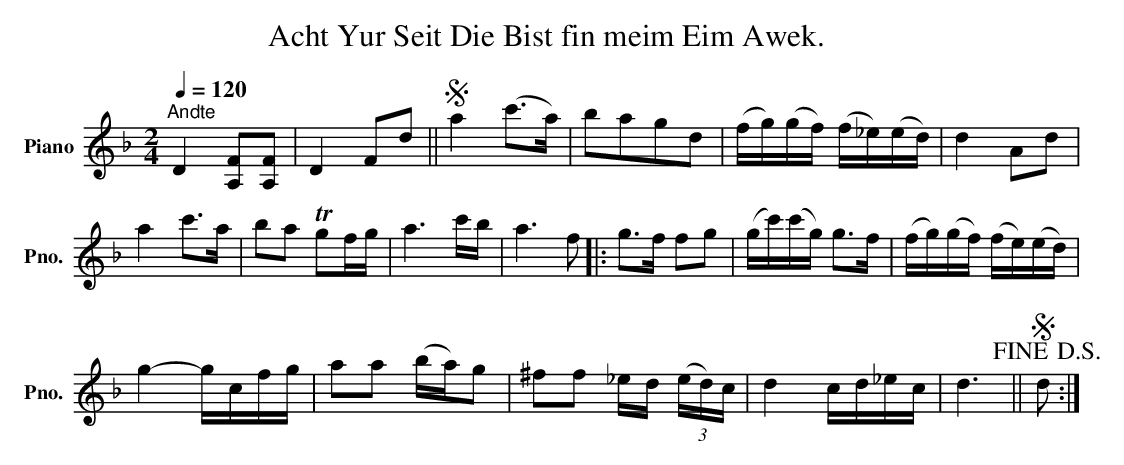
X:1
T:Acht Yur Seit Die Bist fin meim Eim Awek.
L:1/16
Q:1/4=120
M:2/4
K:Dmin
V:1 treble nm="Piano" snm="Pno."
V:1
"^Andte" D4 [A,F]2[A,F]2 | D4 F2d2 ||S a4 (c'2>a2) | b2a2g2d2 | (fg)(gf) (f_e)(ed) | d4 A2d2 |$ %6
 a4 c'2>a2 | b2a2 Tg2fg | a6 c'b | a6 f2 |: g2>f2 f2g2 | (gc')(c'g) g2>f2 | (fg)(gf) (fe)(ed) |$ %13
 g4- gcfg | a2a2 (ba)g2 | ^f2f2 _ed (3(ed)c | d4 cd_ec | d6!fine! ||S d2!D.S.! :| %19
